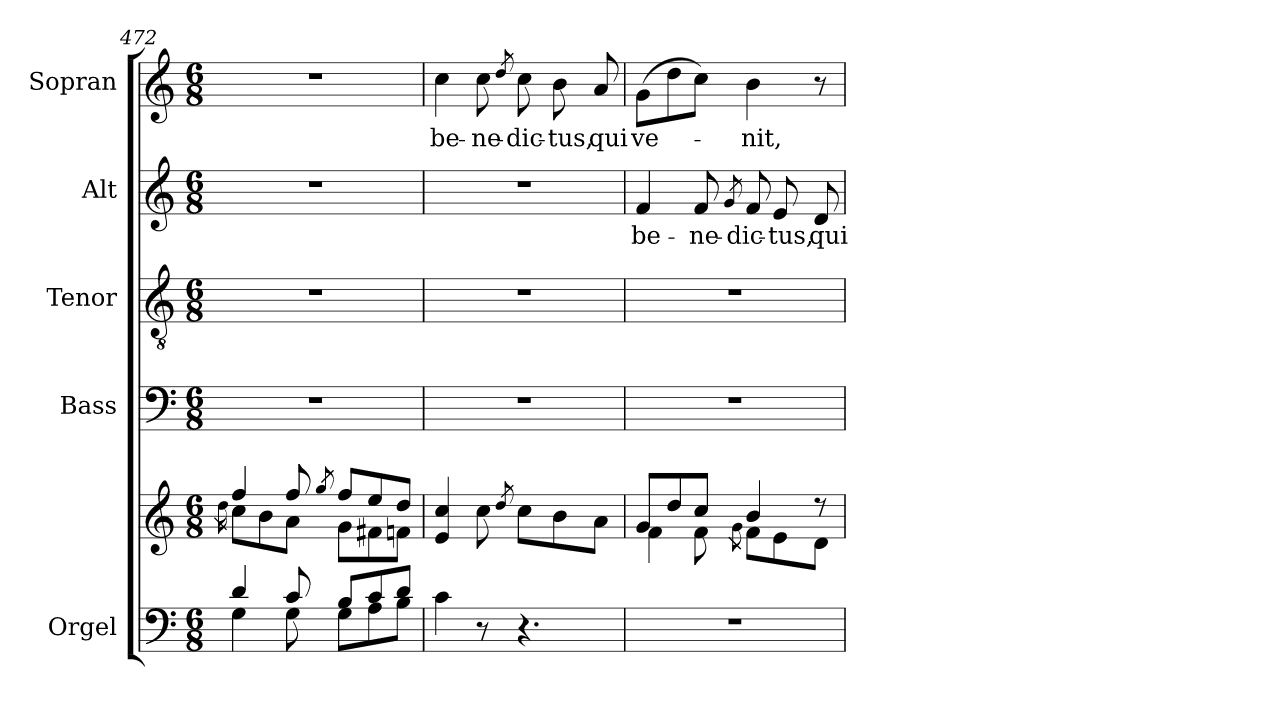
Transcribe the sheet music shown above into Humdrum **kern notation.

**kern	**kern	**kern	**kern	**kern	**text	**kern	**text
*part5	*part5	*part4	*part3	*part2	*part2	*part1	*part1
*staff6	*staff5	*staff4	*staff3	*staff2	*staff2	*staff1	*staff1
*I"Orgel	*	*I"Bass	*I"Tenor	*I"Alt	*	*I"Sopran	*
*I'Org.	*	*I'B	*I'T	*I'A	*	*I'S	*
*clefF4	*clefG2	*clefF4	*clefGv2	*clefG2	*	*clefG2	*
*k[]	*k[]	*k[]	*k[]	*k[]	*	*k[]	*
*C:	*C:	*C:	*C:	*C:	*	*C:	*
*M6/8	*M6/8	*M6/8	*M6/8	*M6/8	*	*M6/8	*
=472	=472	=472	=472	=472	=472	=472	=472
*	*^	*	*	*	*	*	*
.	.	16qdd\	.	.	.	.	.	.
*^	*	*	*	*	*	*	*	*
4d/	4G\	4ff/	8cc\L	2.r	2.r	2.r	.	2.r	.
.	.	.	8b\	.	.	.	.	.	.
8c/	8G\	8ff/	8a\J	.	.	.	.	.	.
.	.	8qgg/	.	.	.	.	.	.	.
8B/L	8G\L	8ff/L	8g\L	.	.	.	.	.	.
8c/	8A\	8ee/	8f#X\	.	.	.	.	.	.
8d/J	8B\J	8dd/J	8fn\J	.	.	.	.	.	.
=473	=473	=473	=473	=473	=473	=473	=473	=473	=473
!	!	!	!	!	!	!	!	!	!LO:LY:b
*v	*v	*	*	*	*	*	*	*	*
*	*v	*v	*	*	*	*	*	*
4c\	4e/ 4cc/	2.r	2.r	2.r	.	4cc\	be-
!	!	!	!	!	!	!	!LO:LY:b
8r	8cc\	.	.	.	.	8cc\	-ne-
.	8qdd/	.	.	.	.	8qdd/	.
!	!	!	!	!	!	!	!LO:LY:b
4.r	8cc\L	.	.	.	.	8cc\	-dic-
!	!	!	!	!	!	!	!LO:LY:b
.	8b\	.	.	.	.	8b\	-tus,
!	!	!	!	!	!	!	!LO:LY:b
.	8a\J	.	.	.	.	8a/	qui
=474	=474	=474	=474	=474	=474	=474	=474
*	*^	*	*	*	*	*	*
!	!	!	!	!	!	!LO:LY:b	!	!LO:LY:b
2.r	8g/L	4f\	2.r	2.r	4f/	be-	(>8g\L	ve-
.	8dd/	.	.	.	.	.	8dd\	.
!	!	!	!	!	!	!LO:LY:b	!	!
.	8cc/J	8f\	.	.	8f/	-ne-	8cc\J)	.
.	.	8qg\	.	.	8qg/	.	.	.
!	!	!	!	!	!	!LO:LY:b	!	!LO:LY:b
.	4b/	8f\L	.	.	8f/	-dic-	4b\	-nit,
!	!	!	!	!	!	!LO:LY:b	!	!
.	.	8e\	.	.	8e/	-tus,	.	.
!	!	!	!	!	!	!LO:LY:b	!	!
.	8rcc	8d\J	.	.	8d/	qui	8r	.
*	*v	*v	*	*	*	*	*	*
=	=	=	=	=	=	=	=
*-	*-	*-	*-	*-	*-	*-	*-
